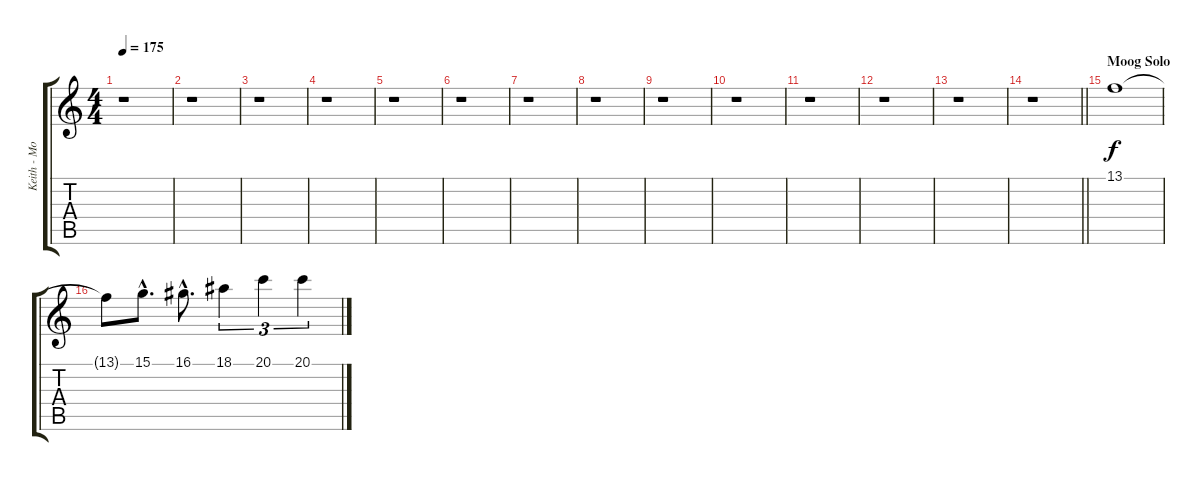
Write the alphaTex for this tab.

\track ("Keith - Moog" "Keith - Mo") {instrument lead2sawtooth}
\staff {score tabs}
\tuning (E4 B3 G3 D3 A2 E2) {hide}
\ts (4 4)
\tempo 175
\clef g2
\ks c
r.1{dy f} |
r.1 |
r.1 |
r.1 |
r.1 |
r.1 |
r.1 |
r.1 |
r.1 |
r.1 |
r.1 |
r.1 |
r.1 |
\barLineRight lightlight
r.1 |
\section ("" "Moog Solo")
13.1.1 |
13.1{t}.8 15.1{hac}.8{d} 16.1{hac}.8{d} 18.1.4{tu (3 2)} 20.1.4{tu (3 2)} 20.1.4{tu (3 2)}
